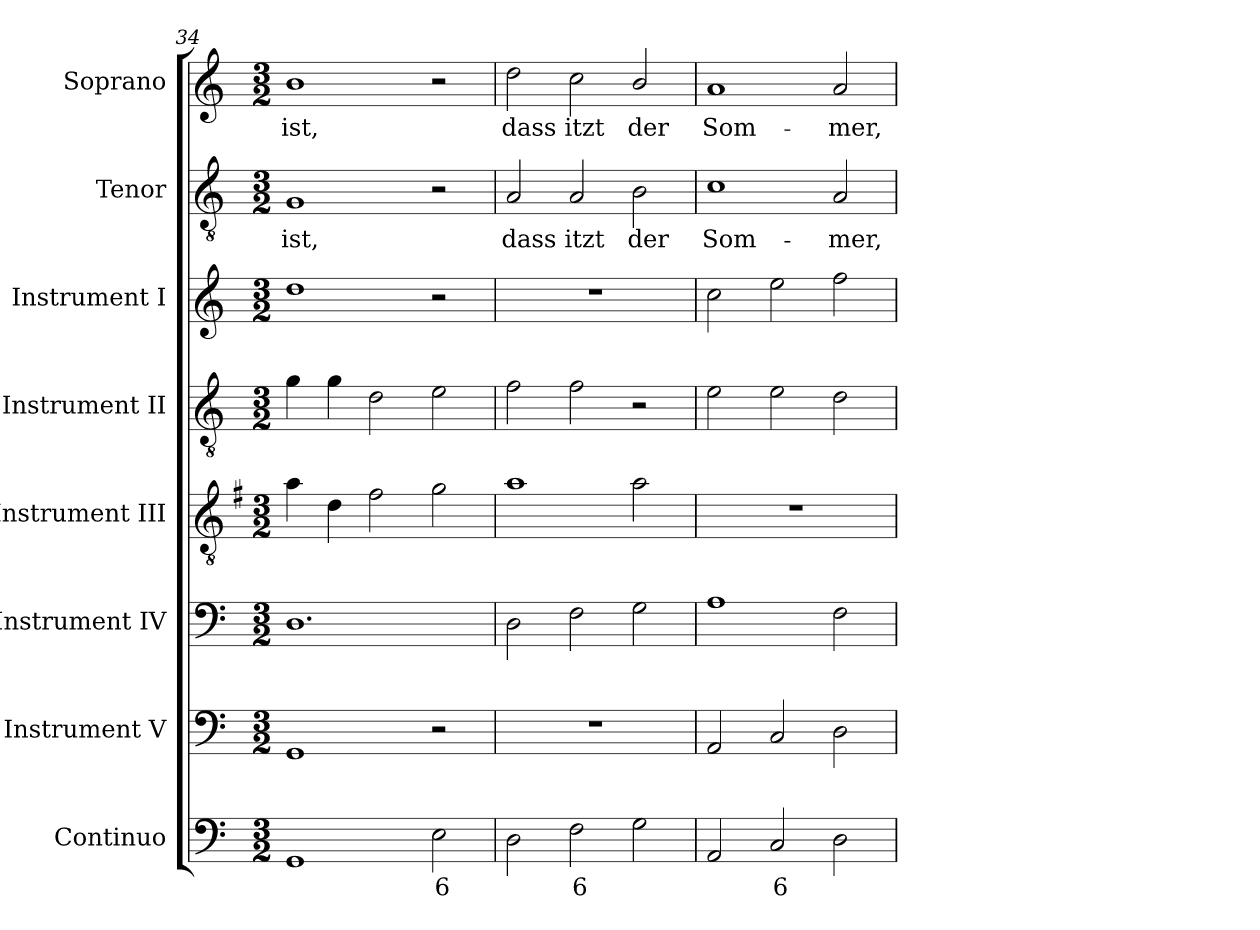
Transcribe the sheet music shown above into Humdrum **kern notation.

**kern	**text	**kern	**kern	**kern	**kern	**kern	**kern	**text	**kern	**text
*part8	*part8	*part7	*part6	*part5	*part4	*part3	*part2	*part2	*part1	*part1
*staff8	*staff8	*staff7	*staff6	*staff5	*staff4	*staff3	*staff2	*staff2	*staff1	*staff1
*I"Continuo	*	*I"Instrument V	*I"Instrument IV	*I"Instrument III	*I"Instrument II	*I"Instrument I	*I"Tenor	*	*I"Soprano	*
*	*	*I'V	*I'IV	*I'III	*I'II	*I'I	*I'T	*	*I'S	*
!!LO:LB:g=z
*clefF4	*	*clefF4	*clefF4	*clefGv2	*clefGv2	*clefG2	*clefGv2	*	*clefG2	*
*	*	*	*	*ITrd4c7	*	*	*	*	*	*
*k[]	*	*k[]	*k[]	*k[]	*k[]	*k[]	*k[]	*	*k[]	*
*C:	*	*C:	*C:	*C:	*C:	*C:	*C:	*	*C:	*
*M3/2	*	*M3/2	*M3/2	*M3/2	*M3/2	*M3/2	*M3/2	*	*M3/2	*
=34	=34	=34	=34	=34	=34	=34	=34	=34	=34	=34
!	!	!	!	!	!	!	!	!LO:LY:b	!	!LO:LY:b
1GG	.	1GG	1.D	4d	4g	1dd	1G	ist,	1b	ist,
.	.	.	.	4G	4g	.	.	.	.	.
.	.	.	.	2B	2d	.	.	.	.	.
!	!LO:LY:b	!	!	!	!	!	!	!	!	!
2E	6	2r	.	2c	2e	2r	2r	.	2r	.
=35	=35	=35	=35	=35	=35	=35	=35	=35	=35	=35
!	!	!	!	!	!	!	!	!LO:LY:b	!	!LO:LY:b
2D	.	1.r	2D	1d	2f	1.r	2A	dass	2dd	dass
!	!LO:LY:b	!	!	!	!	!	!	!LO:LY:b	!	!LO:LY:b
2F	6	.	2F	.	2f	.	2A	itzt	2cc	itzt
!	!	!	!	!	!	!	!	!LO:LY:b	!	!LO:LY:b
2G	.	.	2G	2d	2r	.	2B	der	2b/	der
=36	=36	=36	=36	=36	=36	=36	=36	=36	=36	=36
!	!	!	!	!	!	!	!	!LO:LY:b	!	!LO:LY:b
2AA	.	2AA	1A	1.r	2e	2cc	1c	Som-	1a	Som-
!	!LO:LY:b	!	!	!	!	!	!	!	!	!
2C	6	2C	.	.	2e	2ee	.	.	.	.
!	!	!	!	!	!	!	!	!LO:LY:b	!	!LO:LY:b
2D	.	2D	2F	.	2d	2ff	2A	-mer,	2a	-mer,
=	=	=	=	=	=	=	=	=	=	=
*-	*-	*-	*-	*-	*-	*-	*-	*-	*-	*-
